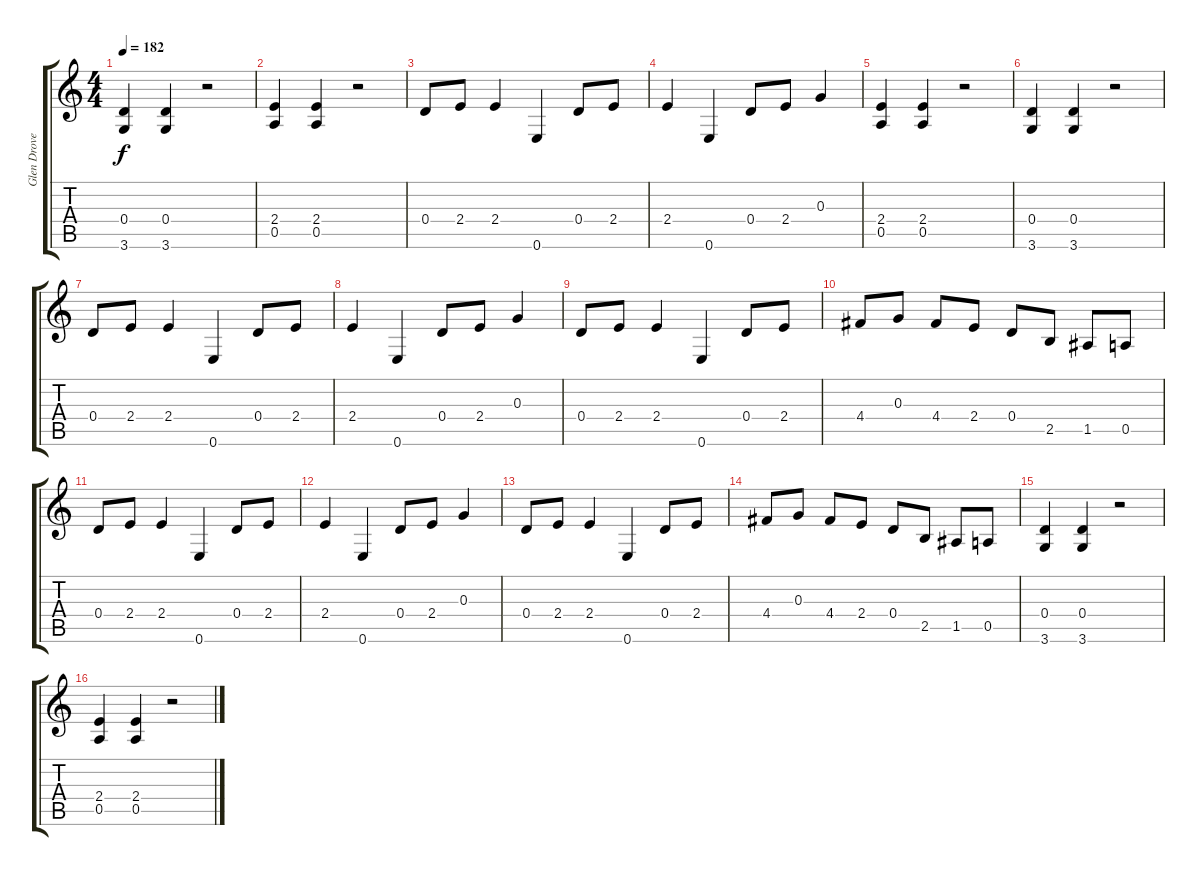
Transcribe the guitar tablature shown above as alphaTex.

\track ("Glen Drover" "Glen Drove") {instrument distortionguitar}
\staff {score tabs}
\tuning (E4 B3 G3 D3 A2 E2) {hide}
\ts (4 4)
\tempo 182
\clef g2
\ks c
(0.4 3.6).4{dy f} (0.4 3.6).4 r.2 |
(2.4 0.5).4 (2.4 0.5).4 r.2 |
0.4.8 2.4.8 2.4.4 0.6.4 0.4.8 2.4.8 |
2.4.4 0.6.4 0.4.8 2.4.8 0.3.4 |
(2.4 0.5).4 (2.4 0.5).4 r.2 |
(0.4 3.6).4 (0.4 3.6).4 r.2 |
0.4.8 2.4.8 2.4.4 0.6.4 0.4.8 2.4.8 |
2.4.4 0.6.4 0.4.8 2.4.8 0.3.4 |
0.4.8 2.4.8 2.4.4 0.6.4 0.4.8 2.4.8 |
4.4.8 0.3.8 4.4.8 2.4.8 0.4.8 2.5.8 1.5.8 0.5.8 |
0.4.8 2.4.8 2.4.4 0.6.4 0.4.8 2.4.8 |
2.4.4 0.6.4 0.4.8 2.4.8 0.3.4 |
0.4.8 2.4.8 2.4.4 0.6.4 0.4.8 2.4.8 |
4.4.8 0.3.8 4.4.8 2.4.8 0.4.8 2.5.8 1.5.8 0.5.8 |
(0.4 3.6).4 (0.4 3.6).4 r.2 |
(2.4 0.5).4 (2.4 0.5).4 r.2
